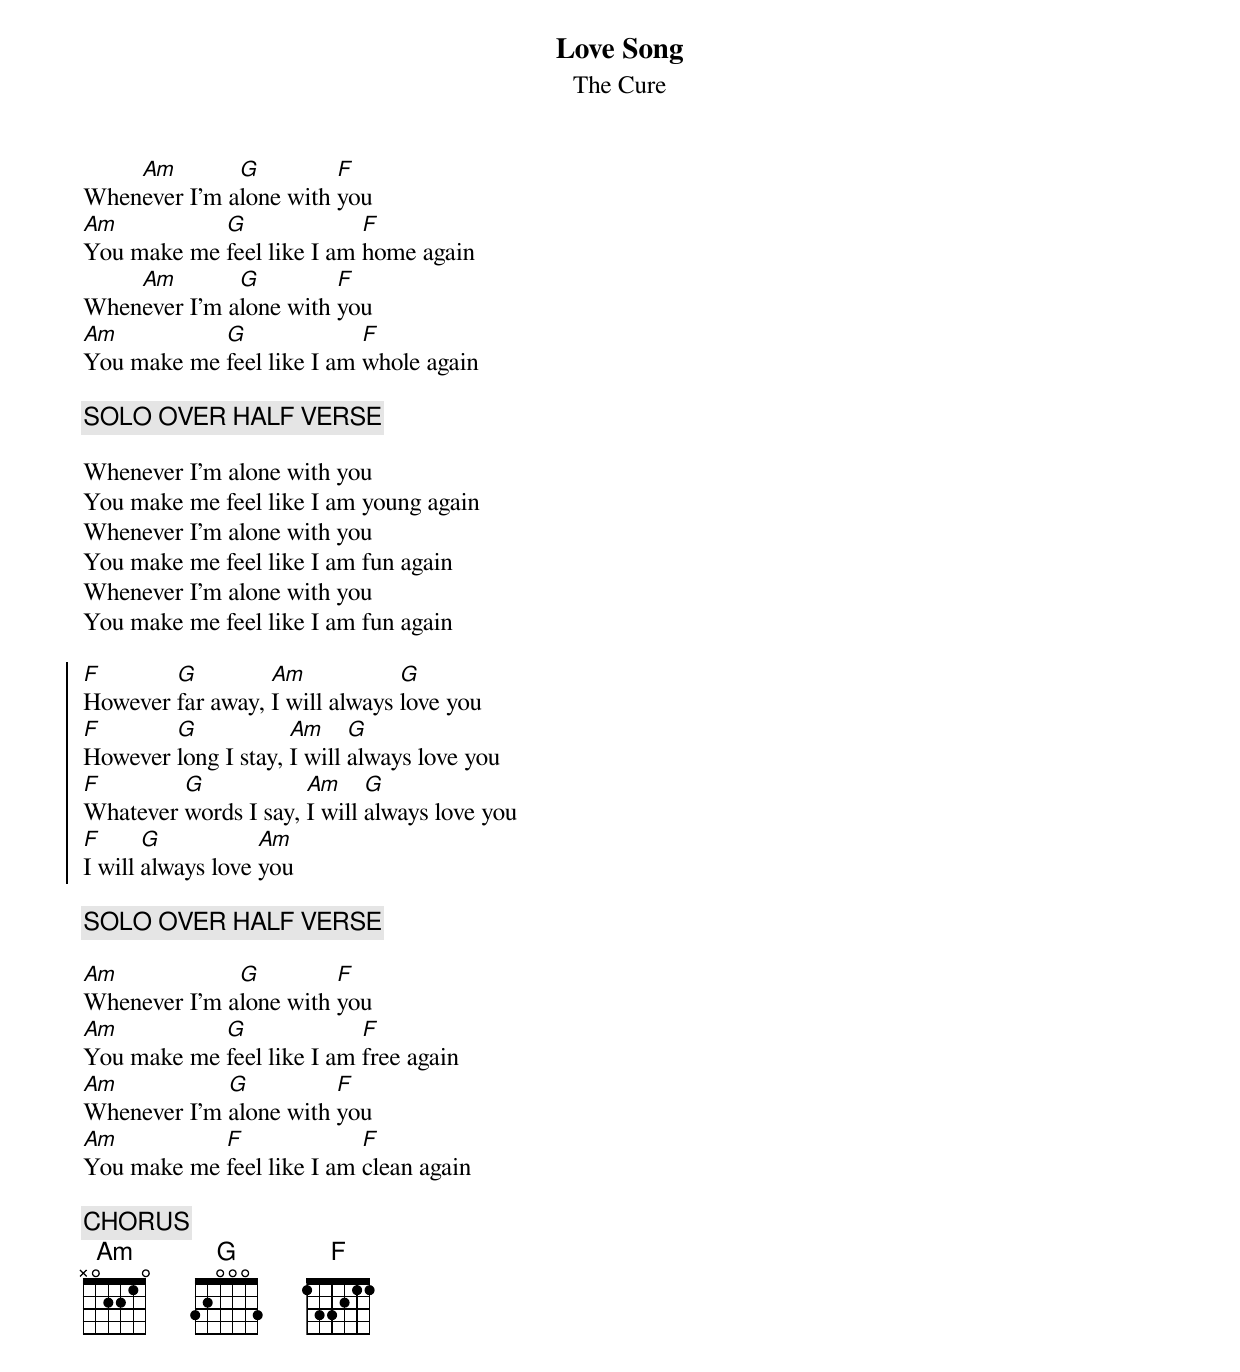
{t: Love Song}
{st: The Cure}

When[Am]ever I'm a[G]lone with [F]you
[Am]You make me [G]feel like I am [F]home again
When[Am]ever I'm a[G]lone with [F]you
[Am]You make me [G]feel like I am [F]whole again

{c: SOLO OVER HALF VERSE}

Whenever I'm alone with you
You make me feel like I am young again
Whenever I'm alone with you
You make me feel like I am fun again
Whenever I'm alone with you
You make me feel like I am fun again

{soc}
[F]However [G]far away, [Am]I will always [G]love you
[F]However [G]long I stay, [Am]I will [G]always love you
[F]Whatever [G]words I say, [Am]I will [G]always love you
[F]I will [G]always love [Am]you
{eoc}

{c: SOLO OVER HALF VERSE}

[Am]Whenever I'm a[G]lone with [F]you
[Am]You make me [G]feel like I am [F]free again
[Am]Whenever I'm [G]alone with [F]you
[Am]You make me [F]feel like I am [F]clean again

{c: CHORUS}
